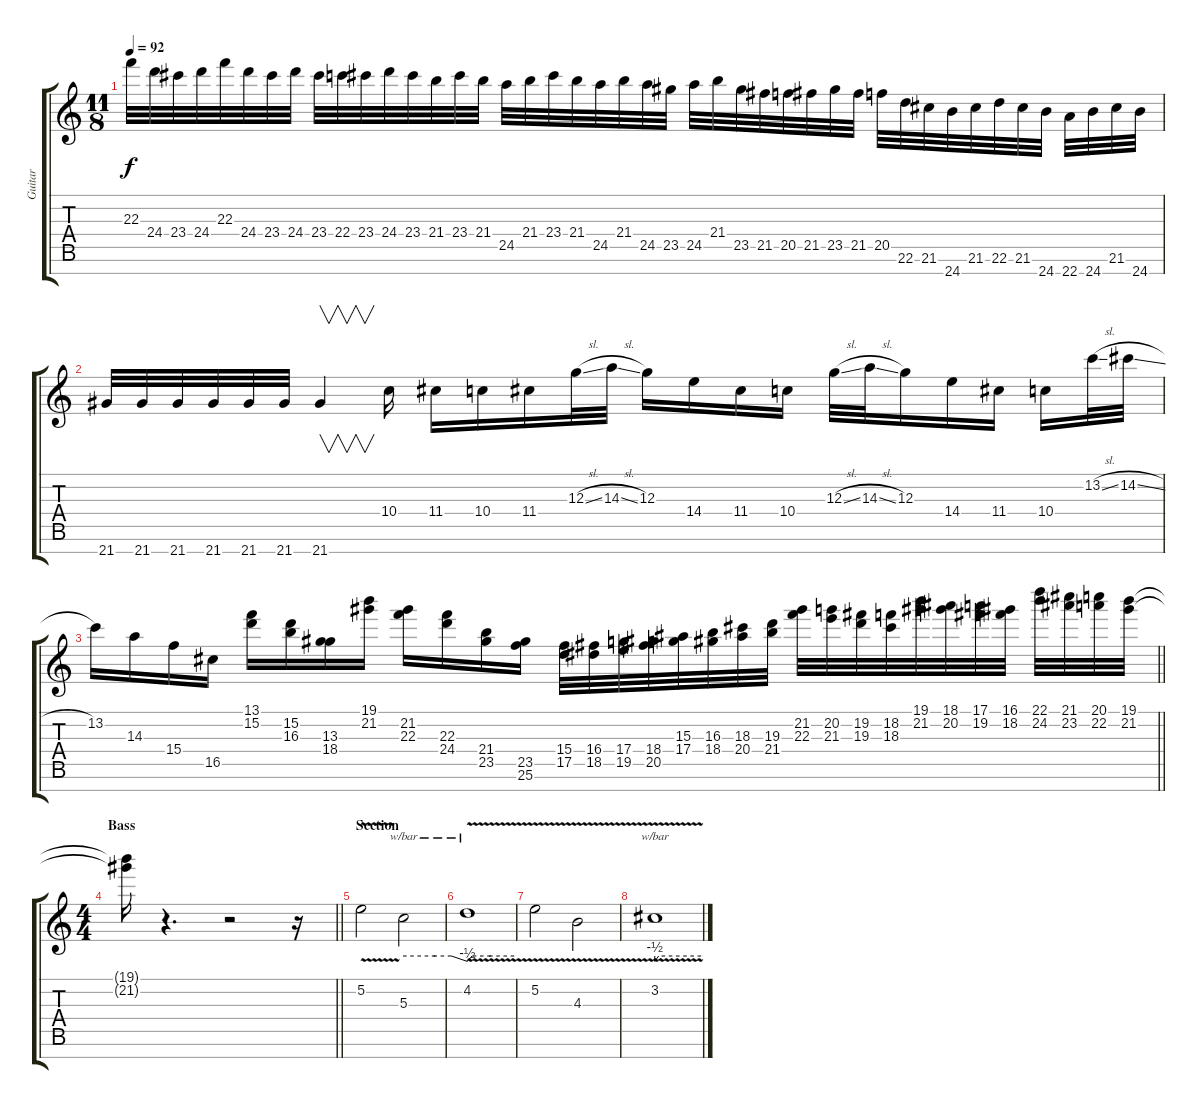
\track ("Guitar" "Guitar") {instrument distortionguitar}
\staff {score tabs}
\tuning (E4 B3 G3 D3 A2 E2 B1) {hide}
\ts (11 8)
\tempo 92
\clef g2
\ks c
22.3.32{dy f} 24.4.32 23.4.32 24.4.32 22.3.32 24.4.32 23.4.32 24.4.32 23.4.32 22.4.32 23.4.32 24.4.32 23.4.32 21.4.32 23.4.32 21.4.32 24.5.32 21.4.32 23.4.32 21.4.32 24.5.32 21.4.32 24.5.32 23.5.32 24.5.32 21.4.32 23.5.32 21.5.32 20.5.32 21.5.32 23.5.32 21.5.32 20.5.32 22.6.32 21.6.32 24.7.32 21.6.32 22.6.32 21.6.32 24.7.32 22.7.32 24.7.32 21.6.32 24.7.32 |
21.7.32 21.7.32 21.7.32 21.7.32 21.7.32 21.7.32 21.7.4{v} 10.4.16 11.4.16 10.4.16 11.4.16 12.3{sl}.32 14.3{sl}.32 12.3.16 14.4.16 11.4.16 10.4.16 12.3{sl}.32 14.3{sl}.32 12.3.16 14.4.16 11.4.16 10.4.16 13.2{sl}.32 14.2{sl}.32 |
\barLineRight lightlight
13.2.16 14.3.16 15.4.16 16.5.16 (13.1 15.2).16 (15.2 16.3).16 (13.3 18.4).16 (19.1 21.2).16 (21.2 22.3).16 (22.3 24.4).16 (21.4 23.5).16 (23.5 25.6).16 (15.4 17.5).32 (16.4 18.5).32 (17.4 19.5).32 (18.4 20.5).32 (15.3 17.4).32 (16.3 18.4).32 (18.3 20.4).32 (19.3 21.4).32 (21.2 22.3).32 (20.2 21.3).32 (19.2 19.3).32 (18.2 18.3).32 (19.1 21.2).32 (18.1 20.2).32 (17.1 19.2).32 (16.1 18.2).32 (22.1 24.2).32 (21.1 23.2).32 (20.1 22.2).32 (19.1 21.2).32 |
\ts (4 4)
\section ("" "Bass")
\barLineRight lightlight
(19.1{t} 21.2{t}).16 r.4{d} r.2 r.16 |
\section ("" "Section")
5.2{v}.2 5.3.2{tbe (custom default 0 0 30 0 45 0 60 -2)} |
4.2{v}.1{tbe (custom default 0 -2 6 0 30 0 60 0)} |
5.2{v}.2 4.3{v}.2 |
3.2{v}.1{tbe (custom default 0 -2 5 0 60 0)}
